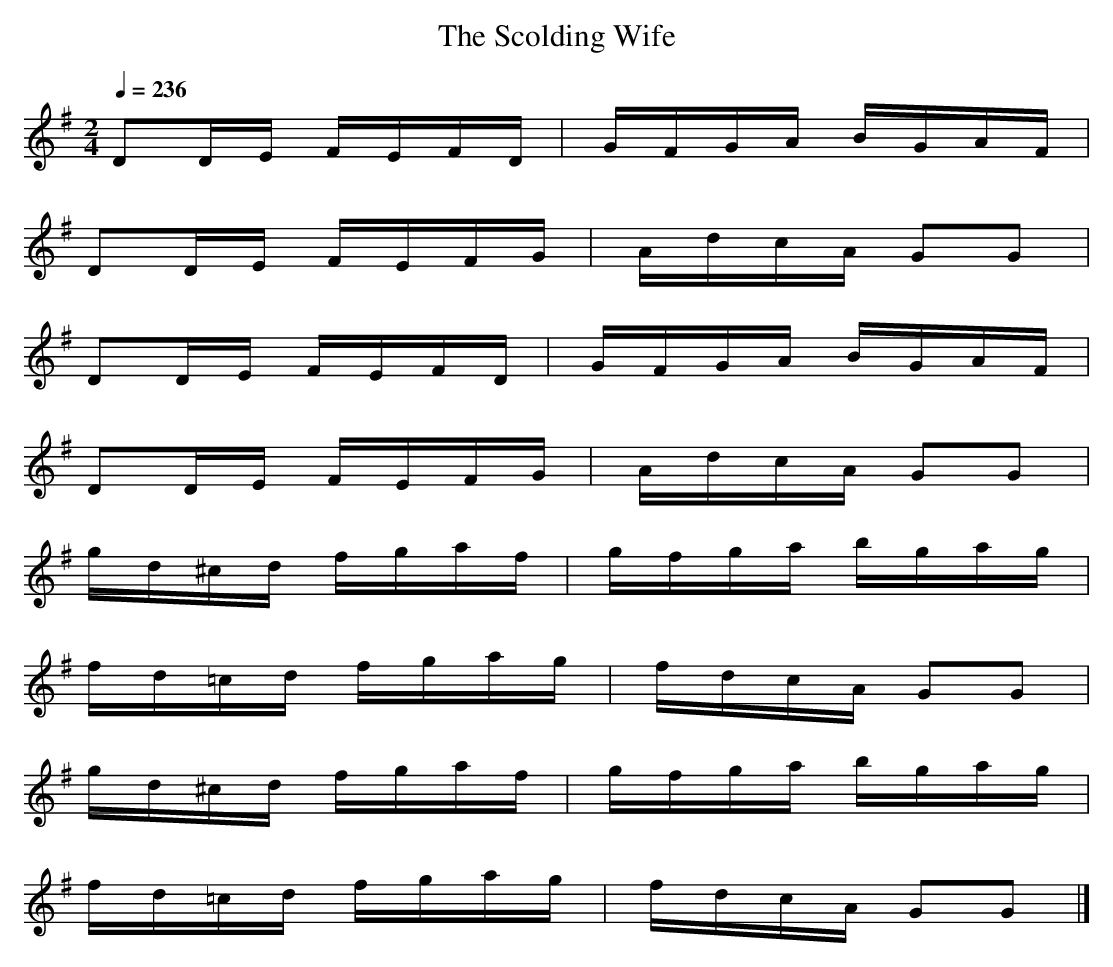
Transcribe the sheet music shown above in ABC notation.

X:1
T: The Scolding Wife
M: 2/4
L: 1/16
Q: 1/4=236
K: G % 1 sharps
V: 1
D2DE FEFD | GFGA BGAF |
D2DE FEFG | AdcA G2G2 |
D2DE FEFD | GFGA BGAF |
D2DE FEFG | AdcA G2G2 |
gd^cd fgaf | gfga bgag |
fd=cd fgag | fdcA G2G2 |
gd^cd fgaf | gfga bgag |
fd=cd fgag | fdcA G2G2 |]
